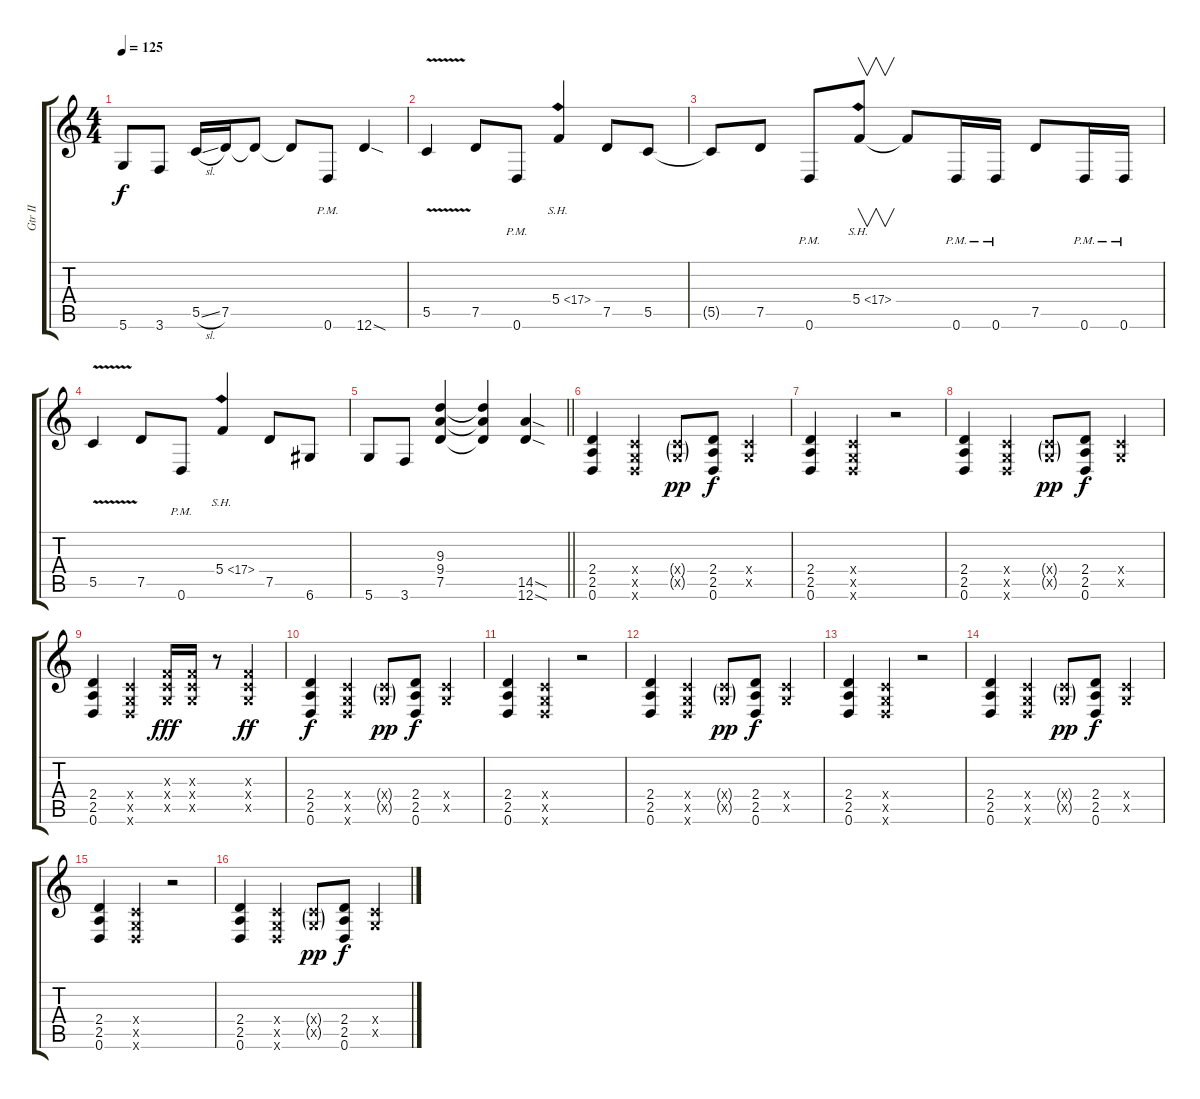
\track ("Gtr II" "Gtr II") {instrument overdrivenguitar}
\staff {score tabs}
\tuning (D4 A3 F3 C3 G2 D2) {hide}
\ts (4 4)
\tempo 125
\clef g2
\ks c
5.6.8{dy f} 3.6.8 5.5{sl}.16 7.5.16 7.5{t}.8 7.5{t}.8 0.6{pm}.8 12.6{sod}.4 |
5.5{v}.4 7.5.8 0.6{pm}.8 5.4{sh 12}.4 7.5.8 5.5.8 |
5.5{t}.8 7.5.8 0.6{pm}.8 5.4{sh 12}.8{v} 5.4{t}.8 0.6{pm}.16 0.6{pm}.16 7.5.8 0.6{pm}.16 0.6{pm}.16 |
5.5{v}.4 7.5.8 0.6{pm}.8 5.4{sh 12}.4 7.5.8 6.6.8 |
\barLineRight lightlight
5.6.8 3.6.8 (9.3 9.4 7.5).4 (9.3{t} 9.4{t} 7.5{t}).4 (14.5{sod} 12.6{sod}).4 |
(2.4 2.5 0.6).4{volume 12} (0.4{x} 0.5{x} 0.6{x}).4 (0.4{g x} 0.5{g x}).8{dy pp} (2.4 2.5 0.6).8{dy f} (0.4{x} 0.5{x}).4 |
(2.4 2.5 0.6).4 (0.4{x} 0.5{x} 0.6{x}).4 r.2 |
(2.4 2.5 0.6).4 (0.4{x} 0.5{x} 0.6{x}).4 (0.4{g x} 0.5{g x}).8{dy pp} (2.4 2.5 0.6).8{dy f} (0.4{x} 0.5{x}).4 |
(2.4 2.5 0.6).4 (0.4{x} 0.5{x} 0.6{x}).4 (0.3{x} 0.4{x} 0.5{x}).16{dy fff} (0.3{x} 0.4{x} 0.5{x}).16 r.8 (0.3{x} 0.4{x} 0.5{x}).4{dy ff} |
(2.4 2.5 0.6).4{dy f} (0.4{x} 0.5{x} 0.6{x}).4 (0.4{g x} 0.5{g x}).8{dy pp} (2.4 2.5 0.6).8{dy f} (0.4{x} 0.5{x}).4 |
(2.4 2.5 0.6).4 (0.4{x} 0.5{x} 0.6{x}).4 r.2 |
(2.4 2.5 0.6).4 (0.4{x} 0.5{x} 0.6{x}).4 (0.4{g x} 0.5{g x}).8{dy pp} (2.4 2.5 0.6).8{dy f} (0.4{x} 0.5{x}).4 |
(2.4 2.5 0.6).4 (0.4{x} 0.5{x} 0.6{x}).4 r.2 |
(2.4 2.5 0.6).4 (0.4{x} 0.5{x} 0.6{x}).4 (0.4{g x} 0.5{g x}).8{dy pp} (2.4 2.5 0.6).8{dy f} (0.4{x} 0.5{x}).4 |
(2.4 2.5 0.6).4 (0.4{x} 0.5{x} 0.6{x}).4 r.2 |
(2.4 2.5 0.6).4 (0.4{x} 0.5{x} 0.6{x}).4 (0.4{g x} 0.5{g x}).8{dy pp} (2.4 2.5 0.6).8{dy f} (0.4{x} 0.5{x}).4
